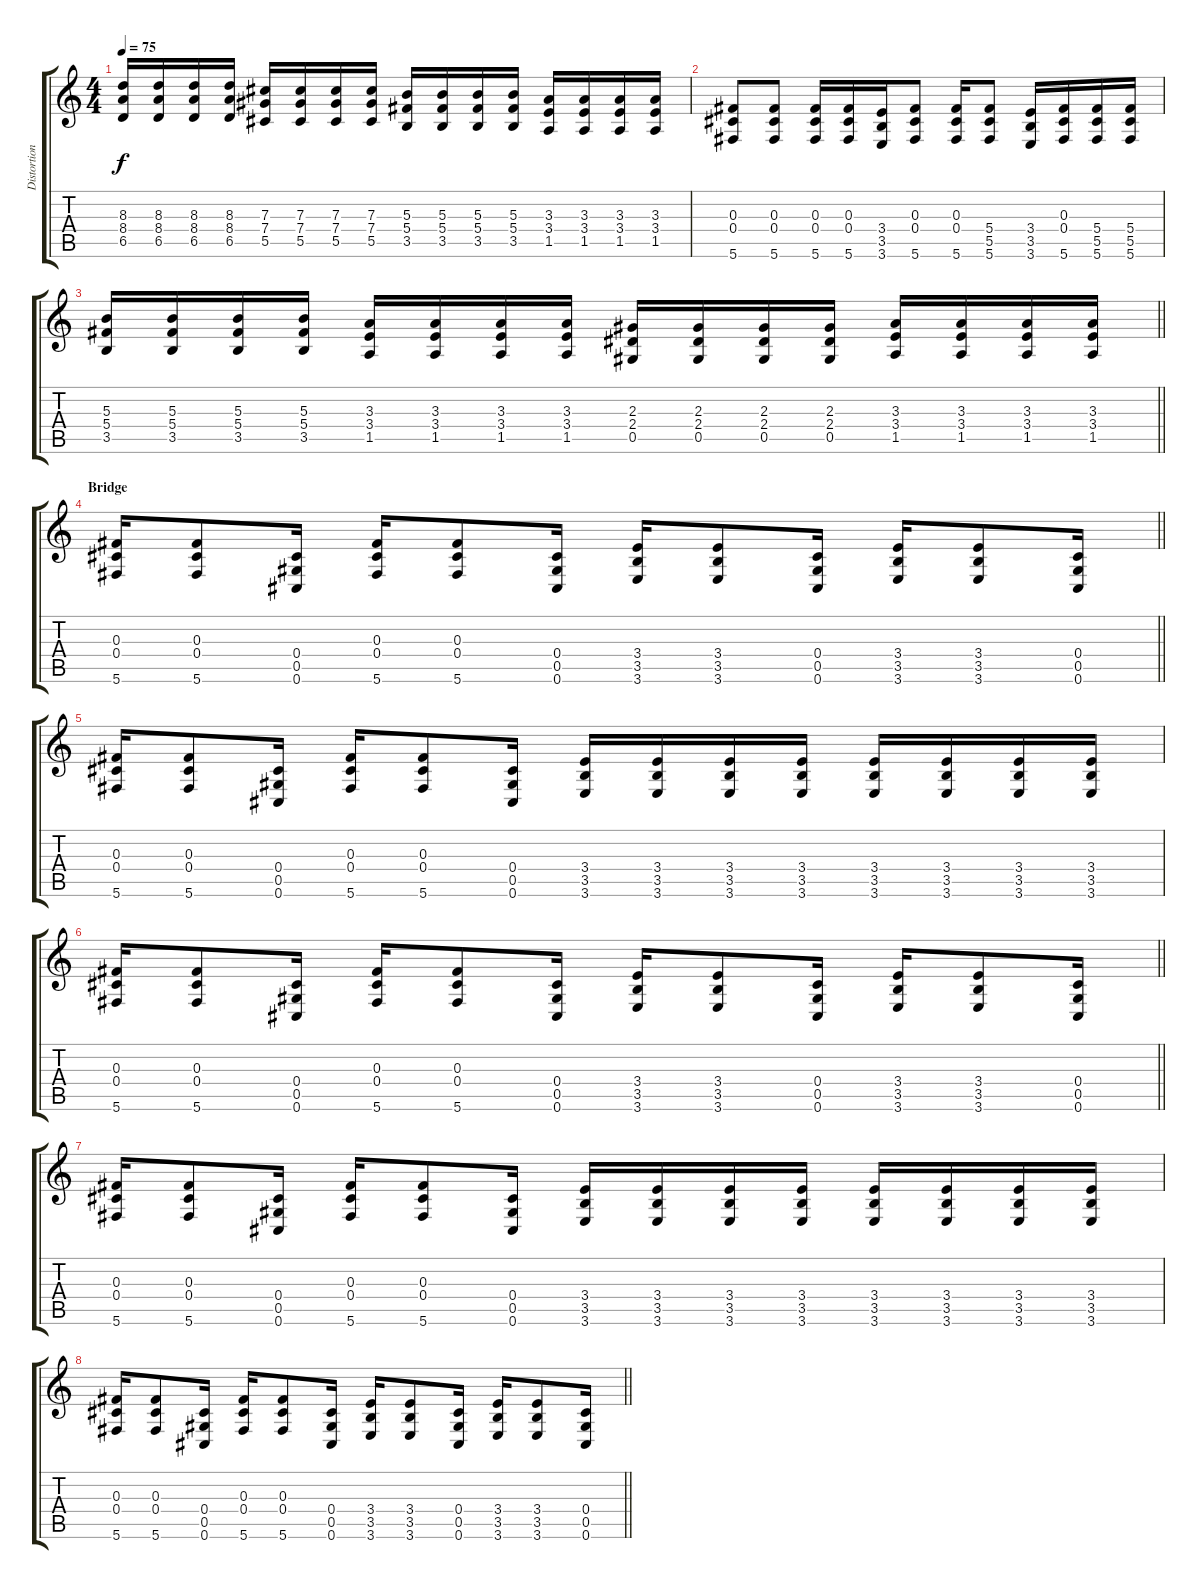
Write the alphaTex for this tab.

\track ("Distortion" "Distortion") {instrument electricguitarclean}
\staff {score tabs}
\tuning (Eb4 Bb3 Gb3 Db3 Ab2 Db2) {hide}
\ts (4 4)
\tempo 75
\clef g2
\ks c
(8.3 8.4 6.5).16{dy f} (8.3 8.4 6.5).16 (8.3 8.4 6.5).16 (8.3 8.4 6.5).16 (7.3 7.4 5.5).16 (7.3 7.4 5.5).16 (7.3 7.4 5.5).16 (7.3 7.4 5.5).16 (5.3 5.4 3.5).16 (5.3 5.4 3.5).16 (5.3 5.4 3.5).16 (5.3 5.4 3.5).16 (3.3 3.4 1.5).16 (3.3 3.4 1.5).16 (3.3 3.4 1.5).16 (3.3 3.4 1.5).16 |
(0.3 0.4 5.6).8 (0.3 0.4 5.6).8 (0.3 0.4 5.6).16 (0.3 0.4 5.6).16 (3.4 3.5 3.6).16 (0.3 0.4 5.6).8 (0.3 0.4 5.6).16 (5.4 5.5 5.6).8 (3.4 3.5 3.6).16 (0.3 0.4 5.6).16 (5.4 5.5 5.6).16 (5.4 5.5 5.6).16 |
\barLineRight lightlight
(5.3 5.4 3.5).16 (5.3 5.4 3.5).16 (5.3 5.4 3.5).16 (5.3 5.4 3.5).16 (3.3 3.4 1.5).16 (3.3 3.4 1.5).16 (3.3 3.4 1.5).16 (3.3 3.4 1.5).16 (2.3 2.4 0.5).16 (2.3 2.4 0.5).16 (2.3 2.4 0.5).16 (2.3 2.4 0.5).16 (3.3 3.4 1.5).16 (3.3 3.4 1.5).16 (3.3 3.4 1.5).16 (3.3 3.4 1.5).16 |
\section ("" "Bridge")
\barLineRight lightlight
(0.3 0.4 5.6).16 (0.3 0.4 5.6).8 (0.4 0.5 0.6).16 (0.3 0.4 5.6).16 (0.3 0.4 5.6).8 (0.4 0.5 0.6).16 (3.4 3.5 3.6).16 (3.4 3.5 3.6).8 (0.4 0.5 0.6).16 (3.4 3.5 3.6).16 (3.4 3.5 3.6).8 (0.4 0.5 0.6).16 |
(0.3 0.4 5.6).16 (0.3 0.4 5.6).8 (0.4 0.5 0.6).16 (0.3 0.4 5.6).16 (0.3 0.4 5.6).8 (0.4 0.5 0.6).16 (3.4 3.5 3.6).16 (3.4 3.5 3.6).16 (3.4 3.5 3.6).16 (3.4 3.5 3.6).16 (3.4 3.5 3.6).16 (3.4 3.5 3.6).16 (3.4 3.5 3.6).16 (3.4 3.5 3.6).16 |
\barLineRight lightlight
(0.3 0.4 5.6).16 (0.3 0.4 5.6).8 (0.4 0.5 0.6).16 (0.3 0.4 5.6).16 (0.3 0.4 5.6).8 (0.4 0.5 0.6).16 (3.4 3.5 3.6).16 (3.4 3.5 3.6).8 (0.4 0.5 0.6).16 (3.4 3.5 3.6).16 (3.4 3.5 3.6).8 (0.4 0.5 0.6).16 |
(0.3 0.4 5.6).16 (0.3 0.4 5.6).8 (0.4 0.5 0.6).16 (0.3 0.4 5.6).16 (0.3 0.4 5.6).8 (0.4 0.5 0.6).16 (3.4 3.5 3.6).16 (3.4 3.5 3.6).16 (3.4 3.5 3.6).16 (3.4 3.5 3.6).16 (3.4 3.5 3.6).16 (3.4 3.5 3.6).16 (3.4 3.5 3.6).16 (3.4 3.5 3.6).16 |
\barLineRight lightlight
(0.3 0.4 5.6).16 (0.3 0.4 5.6).8 (0.4 0.5 0.6).16 (0.3 0.4 5.6).16 (0.3 0.4 5.6).8 (0.4 0.5 0.6).16 (3.4 3.5 3.6).16 (3.4 3.5 3.6).8 (0.4 0.5 0.6).16 (3.4 3.5 3.6).16 (3.4 3.5 3.6).8 (0.4 0.5 0.6).16
